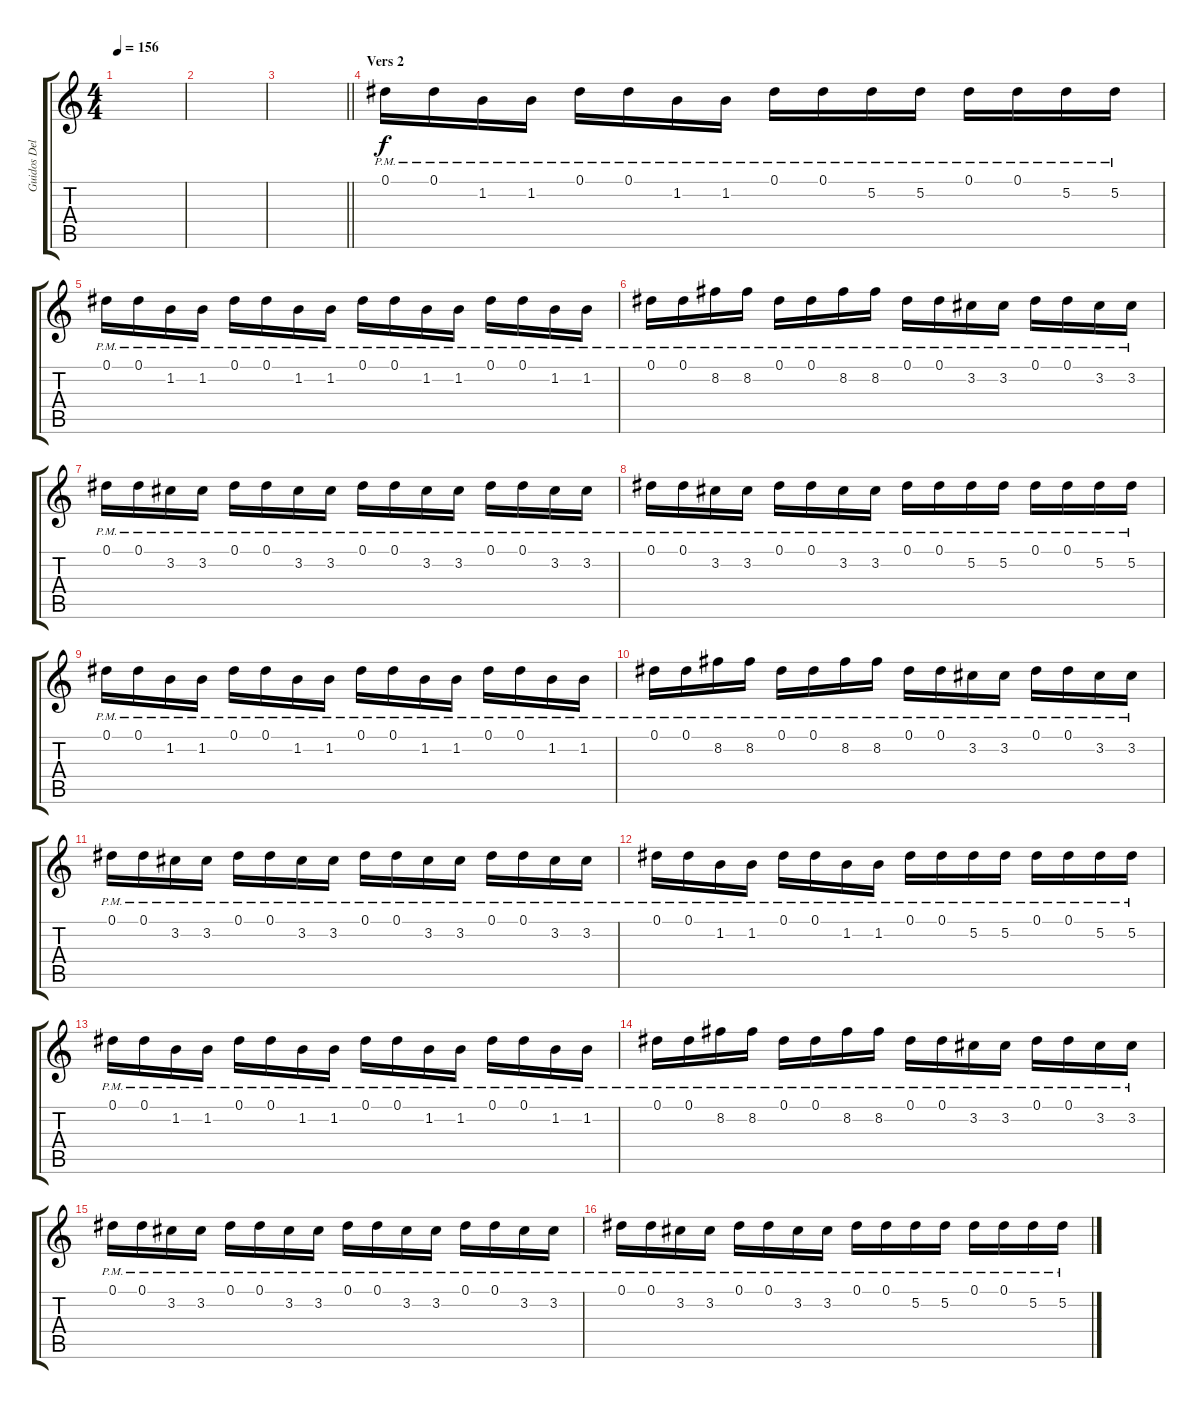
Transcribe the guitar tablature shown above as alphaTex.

\track ("Guidos Delay" "Guidos Del") {instrument distortionguitar}
\staff {score tabs}
\tuning (Eb4 Bb3 Gb3 Db3 Ab2 Eb2) {hide}
\ts (4 4)
\tempo 156
\clef g2
\ks c
|
|
\barLineRight lightlight
|
\section ("" "Vers 2")
0.1{pm}.16 0.1{pm}.16 1.2{pm}.16 1.2{pm}.16 0.1{pm}.16 0.1{pm}.16 1.2{pm}.16 1.2{pm}.16 0.1{pm}.16 0.1{pm}.16 5.2{pm}.16 5.2{pm}.16 0.1{pm}.16 0.1{pm}.16 5.2{pm}.16 5.2{pm}.16 |
0.1{pm}.16 0.1{pm}.16 1.2{pm}.16 1.2{pm}.16 0.1{pm}.16 0.1{pm}.16 1.2{pm}.16 1.2{pm}.16 0.1{pm}.16 0.1{pm}.16 1.2{pm}.16 1.2{pm}.16 0.1{pm}.16 0.1{pm}.16 1.2{pm}.16 1.2{pm}.16 |
0.1{pm}.16 0.1{pm}.16 8.2{pm}.16 8.2{pm}.16 0.1{pm}.16 0.1{pm}.16 8.2{pm}.16 8.2{pm}.16 0.1{pm}.16 0.1{pm}.16 3.2{pm}.16 3.2{pm}.16 0.1{pm}.16 0.1{pm}.16 3.2{pm}.16 3.2{pm}.16 |
0.1{pm}.16 0.1{pm}.16 3.2{pm}.16 3.2{pm}.16 0.1{pm}.16 0.1{pm}.16 3.2{pm}.16 3.2{pm}.16 0.1{pm}.16 0.1{pm}.16 3.2{pm}.16 3.2{pm}.16 0.1{pm}.16 0.1{pm}.16 3.2{pm}.16 3.2{pm}.16 |
0.1{pm}.16 0.1{pm}.16 3.2{pm}.16 3.2{pm}.16 0.1{pm}.16 0.1{pm}.16 3.2{pm}.16 3.2{pm}.16 0.1{pm}.16 0.1{pm}.16 5.2{pm}.16 5.2{pm}.16 0.1{pm}.16 0.1{pm}.16 5.2{pm}.16 5.2{pm}.16 |
0.1{pm}.16 0.1{pm}.16 1.2{pm}.16 1.2{pm}.16 0.1{pm}.16 0.1{pm}.16 1.2{pm}.16 1.2{pm}.16 0.1{pm}.16 0.1{pm}.16 1.2{pm}.16 1.2{pm}.16 0.1{pm}.16 0.1{pm}.16 1.2{pm}.16 1.2{pm}.16 |
0.1{pm}.16 0.1{pm}.16 8.2{pm}.16 8.2{pm}.16 0.1{pm}.16 0.1{pm}.16 8.2{pm}.16 8.2{pm}.16 0.1{pm}.16 0.1{pm}.16 3.2{pm}.16 3.2{pm}.16 0.1{pm}.16 0.1{pm}.16 3.2{pm}.16 3.2{pm}.16 |
0.1{pm}.16 0.1{pm}.16 3.2{pm}.16 3.2{pm}.16 0.1{pm}.16 0.1{pm}.16 3.2{pm}.16 3.2{pm}.16 0.1{pm}.16 0.1{pm}.16 3.2{pm}.16 3.2{pm}.16 0.1{pm}.16 0.1{pm}.16 3.2{pm}.16 3.2{pm}.16 |
0.1{pm}.16 0.1{pm}.16 1.2{pm}.16 1.2{pm}.16 0.1{pm}.16 0.1{pm}.16 1.2{pm}.16 1.2{pm}.16 0.1{pm}.16 0.1{pm}.16 5.2{pm}.16 5.2{pm}.16 0.1{pm}.16 0.1{pm}.16 5.2{pm}.16 5.2{pm}.16 |
0.1{pm}.16 0.1{pm}.16 1.2{pm}.16 1.2{pm}.16 0.1{pm}.16 0.1{pm}.16 1.2{pm}.16 1.2{pm}.16 0.1{pm}.16 0.1{pm}.16 1.2{pm}.16 1.2{pm}.16 0.1{pm}.16 0.1{pm}.16 1.2{pm}.16 1.2{pm}.16 |
0.1{pm}.16 0.1{pm}.16 8.2{pm}.16 8.2{pm}.16 0.1{pm}.16 0.1{pm}.16 8.2{pm}.16 8.2{pm}.16 0.1{pm}.16 0.1{pm}.16 3.2{pm}.16 3.2{pm}.16 0.1{pm}.16 0.1{pm}.16 3.2{pm}.16 3.2{pm}.16 |
0.1{pm}.16 0.1{pm}.16 3.2{pm}.16 3.2{pm}.16 0.1{pm}.16 0.1{pm}.16 3.2{pm}.16 3.2{pm}.16 0.1{pm}.16 0.1{pm}.16 3.2{pm}.16 3.2{pm}.16 0.1{pm}.16 0.1{pm}.16 3.2{pm}.16 3.2{pm}.16 |
0.1{pm}.16 0.1{pm}.16 3.2{pm}.16 3.2{pm}.16 0.1{pm}.16 0.1{pm}.16 3.2{pm}.16 3.2{pm}.16 0.1{pm}.16 0.1{pm}.16 5.2{pm}.16 5.2{pm}.16 0.1{pm}.16 0.1{pm}.16 5.2{pm}.16 5.2{pm}.16
